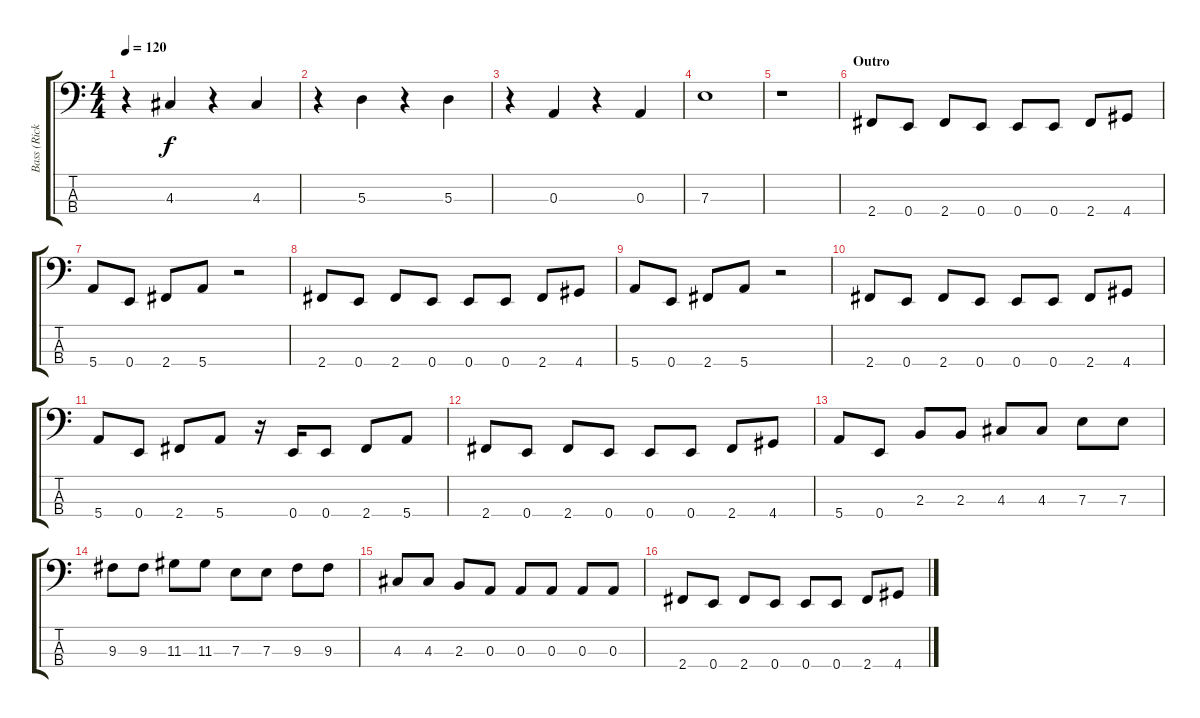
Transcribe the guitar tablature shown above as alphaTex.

\track ("Bass (Ricky Reed)" "Bass (Rick") {instrument electricbassfinger}
\staff {score tabs}
\tuning (G2 D2 A1 E1) {hide}
\ts (4 4)
\tempo 120
\clef f4
\ks c
r.4{dy f} 4.3.4 r.4 4.3.4 |
r.4 5.3.4 r.4 5.3.4 |
r.4 0.3.4 r.4 0.3.4 |
7.3.1 |
r.1 |
\section ("" "Outro")
2.4.8 0.4.8 2.4.8 0.4.8 0.4.8 0.4.8 2.4.8 4.4.8 |
5.4.8 0.4.8 2.4.8 5.4.8 r.2 |
2.4.8 0.4.8 2.4.8 0.4.8 0.4.8 0.4.8 2.4.8 4.4.8 |
5.4.8 0.4.8 2.4.8 5.4.8 r.2 |
2.4.8 0.4.8 2.4.8 0.4.8 0.4.8 0.4.8 2.4.8 4.4.8 |
5.4.8 0.4.8 2.4.8 5.4.8 r.16 0.4.16 0.4.8 2.4.8 5.4.8 |
2.4.8 0.4.8 2.4.8 0.4.8 0.4.8 0.4.8 2.4.8 4.4.8 |
5.4.8 0.4.8 2.3.8 2.3.8 4.3.8 4.3.8 7.3.8 7.3.8 |
9.3.8 9.3.8 11.3.8 11.3.8 7.3.8 7.3.8 9.3.8 9.3.8 |
4.3.8 4.3.8 2.3.8 0.3.8 0.3.8 0.3.8 0.3.8 0.3.8 |
2.4.8 0.4.8 2.4.8 0.4.8 0.4.8 0.4.8 2.4.8 4.4.8
